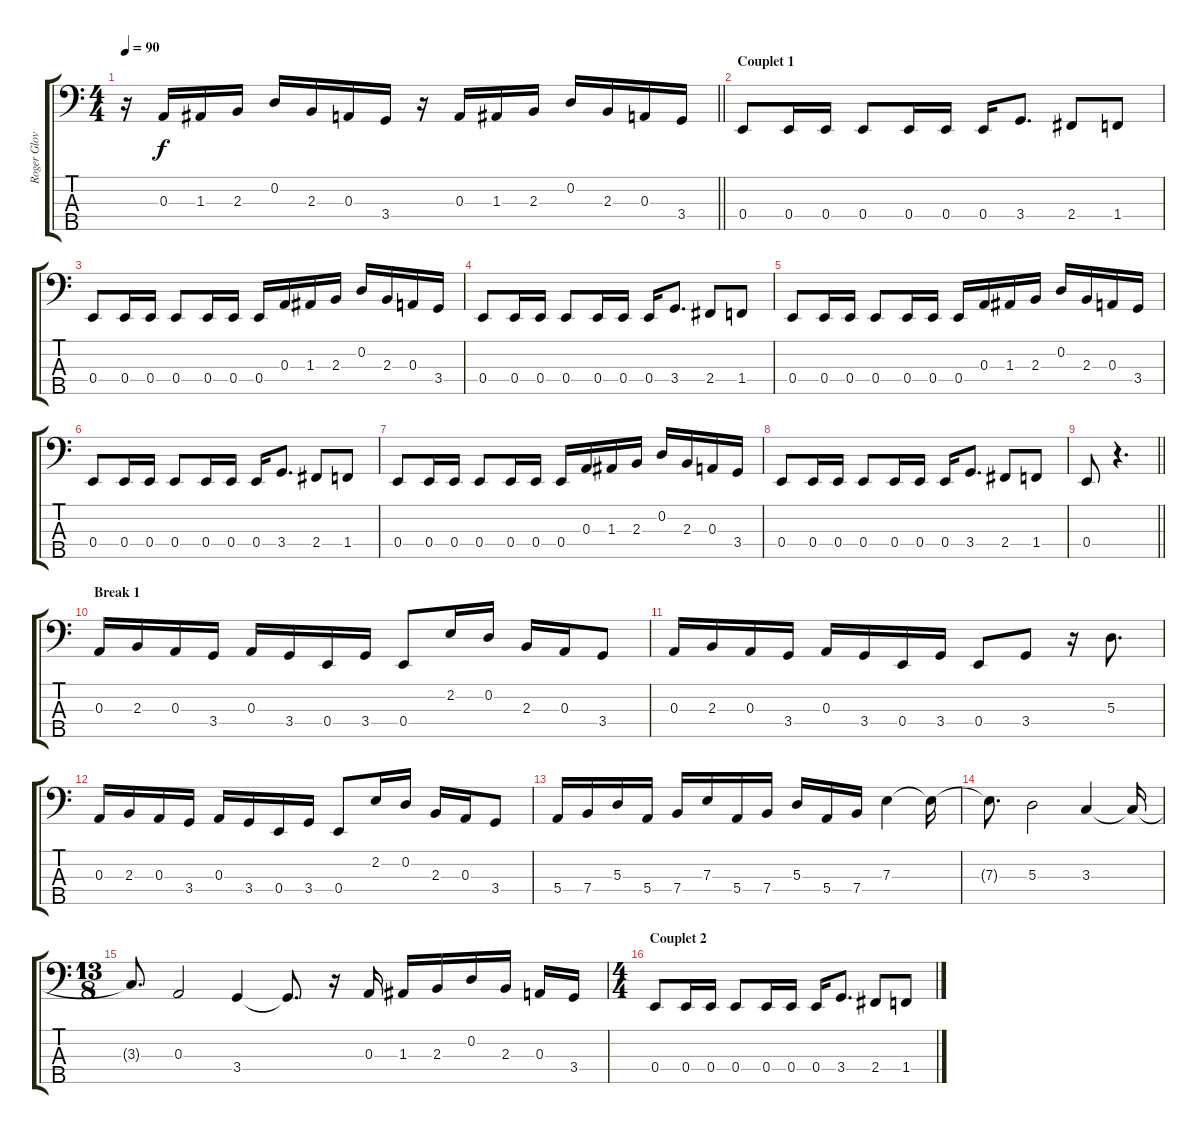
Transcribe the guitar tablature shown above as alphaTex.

\track ("Roger Glover" "Roger Glov") {instrument electricbassfinger}
\staff {score tabs}
\tuning (G2 D2 A1 E1 B0) {hide}
\ts (4 4)
\tempo 90
\clef f4
\barLineRight lightlight
\ks c
r.16{dy f instrument electricbassfinger} 0.3.16 1.3.16 2.3.16 0.2.16 2.3.16 0.3.16 3.4.16 r.16 0.3.16 1.3.16 2.3.16 0.2.16 2.3.16 0.3.16 3.4.16 |
\section ("" "Couplet 1")
0.4.8 0.4.16 0.4.16 0.4.8 0.4.16 0.4.16 0.4.16 3.4.8{d} 2.4.8 1.4.8 |
0.4.8 0.4.16 0.4.16 0.4.8 0.4.16 0.4.16 0.4.16 0.3.16 1.3.16 2.3.16 0.2.16 2.3.16 0.3.16 3.4.16 |
0.4.8 0.4.16 0.4.16 0.4.8 0.4.16 0.4.16 0.4.16 3.4.8{d} 2.4.8 1.4.8 |
0.4.8 0.4.16 0.4.16 0.4.8 0.4.16 0.4.16 0.4.16 0.3.16 1.3.16 2.3.16 0.2.16 2.3.16 0.3.16 3.4.16 |
0.4.8 0.4.16 0.4.16 0.4.8 0.4.16 0.4.16 0.4.16 3.4.8{d} 2.4.8 1.4.8 |
0.4.8 0.4.16 0.4.16 0.4.8 0.4.16 0.4.16 0.4.16 0.3.16 1.3.16 2.3.16 0.2.16 2.3.16 0.3.16 3.4.16 |
0.4.8 0.4.16 0.4.16 0.4.8 0.4.16 0.4.16 0.4.16 3.4.8{d} 2.4.8 1.4.8 |
\barLineRight lightlight
0.4.8 r.4{d} |
\section ("" "Break 1")
0.3.16 2.3.16 0.3.16 3.4.16 0.3.16 3.4.16 0.4.16 3.4.16 0.4.8 2.2.16 0.2.16 2.3.16 0.3.16 3.4.8 |
0.3.16 2.3.16 0.3.16 3.4.16 0.3.16 3.4.16 0.4.16 3.4.16 0.4.8 3.4.8 r.16 5.3.8{d} |
0.3.16 2.3.16 0.3.16 3.4.16 0.3.16 3.4.16 0.4.16 3.4.16 0.4.8 2.2.16 0.2.16 2.3.16 0.3.16 3.4.8 |
5.4.16 7.4.16 5.3.16 5.4.16 7.4.16 7.3.16 5.4.16 7.4.16 5.3.16 5.4.16 7.4.16 7.3.4 7.3{t}.16 |
7.3{t}.8{d} 5.3.2 3.3.4 3.3{t}.16 |
\ts (13 8)
3.3{t}.8{d} 0.3.2 3.4.4 3.4{t}.8{d} r.16 0.3.16 1.3.16 2.3.16 0.2.16 2.3.16 0.3.16 3.4.16 |
\ts (4 4)
\section ("" "Couplet 2")
0.4.8 0.4.16 0.4.16 0.4.8 0.4.16 0.4.16 0.4.16 3.4.8{d} 2.4.8 1.4.8
